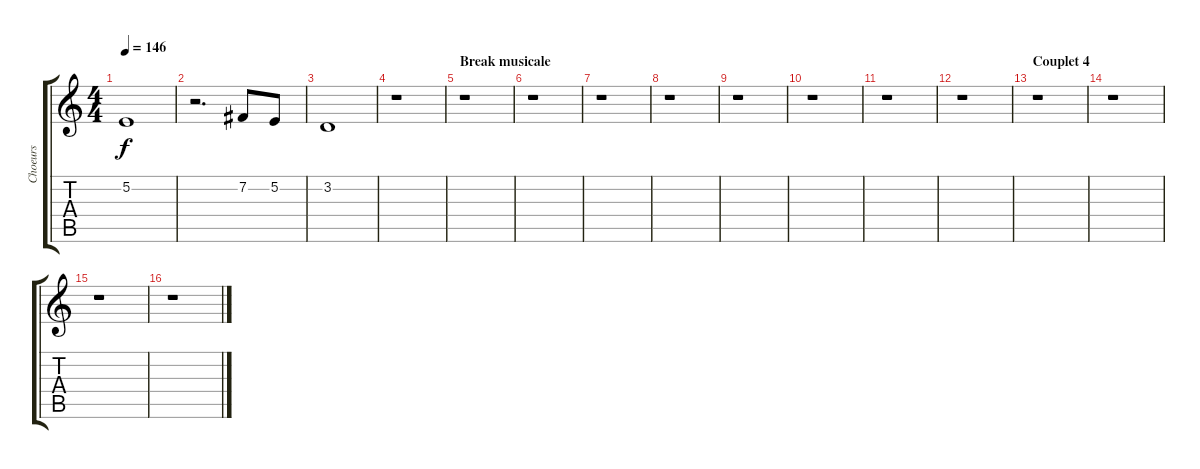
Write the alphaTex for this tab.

\track ("Choeurs" "Choeurs") {instrument oboe}
\staff {score tabs}
\tuning (E4 B3 G3 D3 A2 E2) {hide}
\ts (4 4)
\tempo 146
\clef g2
\ks c
5.2.1{dy f} |
r.2{d} 7.2.8 5.2.8 |
3.2.1 |
r.1 |
\section ("" "Break musicale")
r.1 |
r.1 |
r.1 |
r.1 |
r.1 |
r.1 |
r.1 |
r.1 |
\section ("" "Couplet 4")
r.1 |
r.1 |
r.1 |
r.1
